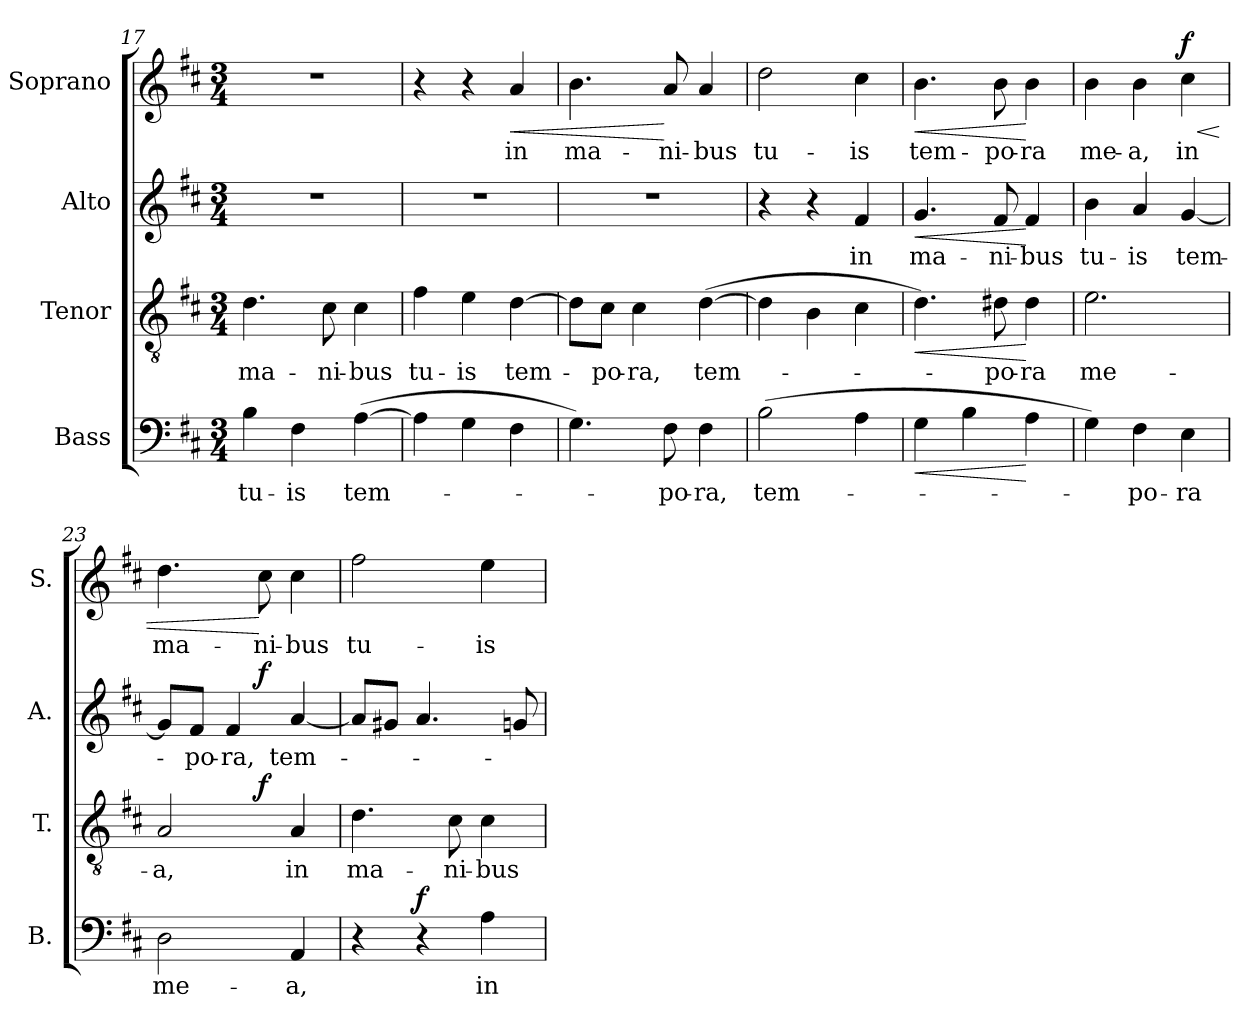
**kern	**text	**dynam	**kern	**text	**dynam	**kern	**text	**dynam	**kern	**text	**dynam
*part4	*part4	*part4	*part3	*part3	*part3	*part2	*part2	*part2	*part1	*part1	*part1
*staff4	*staff4	*staff4	*staff3	*staff3	*staff3	*staff2	*staff2	*staff2	*staff1	*staff1	*staff1
*I"Bass	*	*	*I"Tenor	*	*	*I"Alto	*	*	*I"Soprano	*	*
*I'B.	*	*	*I'T.	*	*	*I'A.	*	*	*I'S.	*	*
*clefF4	*	*	*clefGv2	*	*	*clefG2	*	*	*clefG2	*	*
*	*	*	*ITrd7c12	*	*	*	*	*	*	*	*
*k[f#c#]	*	*	*k[f#c#]	*	*	*k[f#c#]	*	*	*k[f#c#]	*	*
*D:	*	*	*D:	*	*	*D:	*	*	*D:	*	*
*M3/4	*	*	*M3/4	*	*	*M3/4	*	*	*M3/4	*	*
=17	=17	=17	=17	=17	=17	=17	=17	=17	=17	=17	=17
!	!LO:LY:b:color=#000000	!	!	!	!	!	!	!	!	!	!
!	!	!	!	!LO:LY:b:color=#000000	!	!LO:N:vis=1	!	!	!LO:N:vis=1	!	!
4Bi\	tu-	.	4.Di\	ma-	.	2.r	.	.	2.r	.	.
!	!LO:LY:b:color=#000000	!	!	!	!	!	!	!	!	!	!
4F#i\	-is	.	.	.	.	.	.	.	.	.	.
!	!	!	!	!LO:LY:b:color=#000000	!	!	!	!	!	!	!
.	.	.	8C#i\	-ni-	.	.	.	.	.	.	.
!	!LO:LY:b:color=#000000	!	!	!	!	!	!	!	!	!	!
!	!	!	!	!LO:LY:b:color=#000000	!	!	!	!	!	!	!
([4Ai\	tem-	.	4C#i\	-bus	.	.	.	.	.	.	.
=18	=18	=18	=18	=18	=18	=18	=18	=18	=18	=18	=18
!	!	!	!	!LO:LY:b:color=#000000	!	!LO:N:vis=1	!	!	!	!	!
4Ai\]	.	.	4F#i\	tu-	.	2.r	.	.	4r	.	.
!	!	!	!	!LO:LY:b:color=#000000	!	!	!	!	!	!	!
4Gi\	.	.	4Ei\	-is	.	.	.	.	4r	.	.
!	!	!	!	!LO:LY:b:color=#000000	!	!	!	!	!	!	!
!	!	!	!	!	!	!	!	!	!	!LO:LY:b:color=#000000	!LO:HP:b
4F#i\	.	.	[4Di\	tem-	.	.	.	.	4ai/	in	<
=19	=19	=19	=19	=19	=19	=19	=19	=19	=19	=19	=19
!	!	!	!	!	!	!LO:N:vis=1	!	!	!	!	!
!	!	!	!	!	!	!	!	!	!	!LO:LY:b:color=#000000	!
4.Gi\)	.	.	8Di\L]	.	.	2.r	.	.	4.bi\	ma-	.
!	!	!	!	!LO:LY:b:color=#000000	!	!	!	!	!	!	!
.	.	.	8C#i\J	-po-	.	.	.	.	.	.	.
!	!	!	!	!LO:LY:b:color=#000000	!	!	!	!	!	!	!
.	.	.	4C#i\	-ra,	.	.	.	.	.	.	.
!	!LO:LY:b:color=#000000	!	!	!	!	!	!	!	!	!	!
!	!	!	!	!	!	!	!	!	!	!LO:LY:b:color=#000000	!
8F#i\	-po-	.	.	.	.	.	.	.	8ai/	-ni-	[
!	!LO:LY:b:color=#000000	!	!	!	!	!	!	!	!	!	!
!	!	!	!	!LO:LY:b:color=#000000	!	!	!	!	!	!	!
!	!	!	!	!	!	!	!	!	!	!LO:LY:b:color=#000000	!
4F#i\	-ra,	.	([4Di\	tem-	.	.	.	.	4ai/	-bus	.
=20	=20	=20	=20	=20	=20	=20	=20	=20	=20	=20	=20
!	!LO:LY:b:color=#000000	!	!	!	!	!	!	!	!	!	!
!	!	!	!	!	!	!	!	!	!	!LO:LY:b:color=#000000	!
(2Bi\	tem-	.	4Di\]	.	.	4r	.	.	2ddi\	tu-	.
.	.	.	4BBi\	.	.	4r	.	.	.	.	.
!	!	!	!	!	!	!	!LO:LY:b:color=#000000	!	!	!	!
!	!	!	!	!	!	!	!	!	!	!LO:LY:b:color=#000000	!
4Ai\	.	.	4C#i\	.	.	4f#i/	in	.	4cc#i\	-is	.
=21	=21	=21	=21	=21	=21	=21	=21	=21	=21	=21	=21
!	!	!LO:HP:b	!	!	!LO:HP:b	!	!	!	!	!	!
!	!	!	!	!	!	!	!LO:LY:b:color=#000000	!LO:HP:b	!	!	!
!	!	!	!	!	!	!	!	!	!	!LO:LY:b:color=#000000	!LO:HP:b
4Gi\	.	<	4.Di\)	.	<	4.gi/	ma-	<	4.bi\	tem-	<
4Bi\	.	.	.	.	.	.	.	.	.	.	.
!	!	!	!	!LO:LY:b:color=#000000	!	!	!	!	!	!	!
!	!	!	!	!	!	!	!LO:LY:b:color=#000000	!	!	!	!
!	!	!	!	!	!	!	!	!	!	!LO:LY:b:color=#000000	!
.	.	.	8D#Xi\	-po-	.	8f#i/	-ni-	.	8bi\	-po-	.
!	!	!	!	!LO:LY:b:color=#000000	!	!	!	!	!	!	!
!	!	!	!	!	!	!	!LO:LY:b:color=#000000	!	!	!	!
!	!	!	!	!	!	!	!	!	!	!LO:LY:b:color=#000000	!
4Ai\	.	[	4D#i\	-ra	[	4f#i/	-bus	[	4bi\	-ra	[
!!LO:PB:g=z
=22	=22	=22	=22	=22	=22	=22	=22	=22	=22	=22	=22
!	!	!	!	!LO:LY:b:color=#000000	!	!	!	!	!	!	!
!	!	!	!	!	!	!	!LO:LY:b:color=#000000	!	!	!	!
!	!	!	!	!	!	!	!	!	!	!LO:LY:b:color=#000000	!
4Gi\)	.	.	2.Ei\	me-	.	4bi\	tu-	.	4bi\	me-	.
!	!LO:LY:b:color=#000000	!	!	!	!	!	!	!	!	!	!
!	!	!	!	!	!	!	!LO:LY:b:color=#000000	!	!	!	!
!	!	!	!	!	!	!	!	!	!	!LO:LY:b:color=#000000	!
4F#i\	-po-	.	.	.	.	4ai/	-is	.	4bi\	-a,	.
!	!LO:LY:b:color=#000000	!	!	!	!	!	!	!	!	!	!
!	!	!	!	!	!	!	!LO:LY:b:color=#000000	!	!	!	!
!	!	!	!	!	!	!	!	!	!	!LO:LY:b:color=#000000	!LO:HP:b
4Ei\	-ra	.	.	.	.	[4gi/	tem-	.	4cc#i\	in	< f
=23	=23	=23	=23	=23	=23	=23	=23	=23	=23	=23	=23
!	!LO:LY:b:color=#000000	!	!	!	!	!	!	!	!	!	!
!	!	!	!	!LO:LY:b:color=#000000	!	!	!	!	!	!	!
!	!	!	!	!	!	!	!	!	!	!LO:LY:b:color=#000000	!
*	*	*	*^	*	*	*^	*	*	*	*	*
2Di\	me-	.	2AAi/	4.ryy	-a,	.	8gi/L]	4.ryy	.	.	4.ddi\	ma-	.
!	!	!	!	!	!	!	!	!	!LO:LY:b:color=#000000	!	!	!	!
.	.	.	.	.	.	.	8f#i/J	.	-po-	.	.	.	.
!	!	!	!	!	!	!	!	!	!LO:LY:b:color=#000000	!	!	!	!
.	.	.	.	.	.	.	4f#i/	.	-ra,	.	.	.	.
!	!	!	!	!	!	!	!	!	!	!	!	!LO:LY:b:color=#000000	!
.	.	.	.	4.ryy	.	f	.	4.ryy	.	f	8cc#i\	-ni-	[
!	!LO:LY:b:color=#000000	!	!	!	!	!	!	!	!	!	!	!	!
!	!	!	!	!	!LO:LY:b:color=#000000	!	!	!	!	!	!	!	!
!	!	!	!	!	!	!	!	!	!LO:LY:b:color=#000000	!	!	!	!
!	!	!	!	!	!	!	!	!	!	!	!	!LO:LY:b:color=#000000	!
4AAi/	-a,	.	4AAi/	.	in	.	[4ai/	.	tem-	.	4cc#i\	-bus	.
*	*	*	*v	*v	*	*	*	*	*	*	*	*	*
*	*	*	*	*	*	*v	*v	*	*	*	*	*
=24	=24	=24	=24	=24	=24	=24	=24	=24	=24	=24	=24
*	*	*	*^	*	*	*^	*	*	*	*	*
!	!	!	!	!	!LO:LY:b:color=#000000	!	!	!	!	!	!	!	!
*	*	*	*v	*v	*	*	*	*	*	*	*	*	*
*	*	*	*	*	*	*v	*v	*	*	*	*	*
*	*	*	*^	*	*	*^	*	*	*	*	*
!	!	!	!	!	!	!	!	!	!	!	!	!LO:LY:b:color=#000000	!
*	*	*	*v	*v	*	*	*	*	*	*	*	*	*
*	*	*	*	*	*	*v	*v	*	*	*	*	*
4r	.	.	4.Di\	ma-	.	8ai/L]	.	.	2ff#i\	tu-	.
.	.	.	.	.	.	8g#Xi/J	.	.	.	.	.
4r	.	f	.	.	.	4.ai/	.	.	.	.	.
!	!	!	!	!LO:LY:b:color=#000000	!	!	!	!	!	!	!
.	.	.	8C#i\	-ni-	.	.	.	.	.	.	.
!	!LO:LY:b:color=#000000	!	!	!	!	!	!	!	!	!	!
!	!	!	!	!LO:LY:b:color=#000000	!	!	!	!	!	!	!
!	!	!	!	!	!	!	!	!	!	!LO:LY:b:color=#000000	!
4Ai\	in	.	4C#i\	-bus	.	.	.	.	4eei\	-is	.
.	.	.	.	.	.	8gni/	.	.	.	.	.
=	=	=	=	=	=	=	=	=	=	=	=
*-	*-	*-	*-	*-	*-	*-	*-	*-	*-	*-	*-
